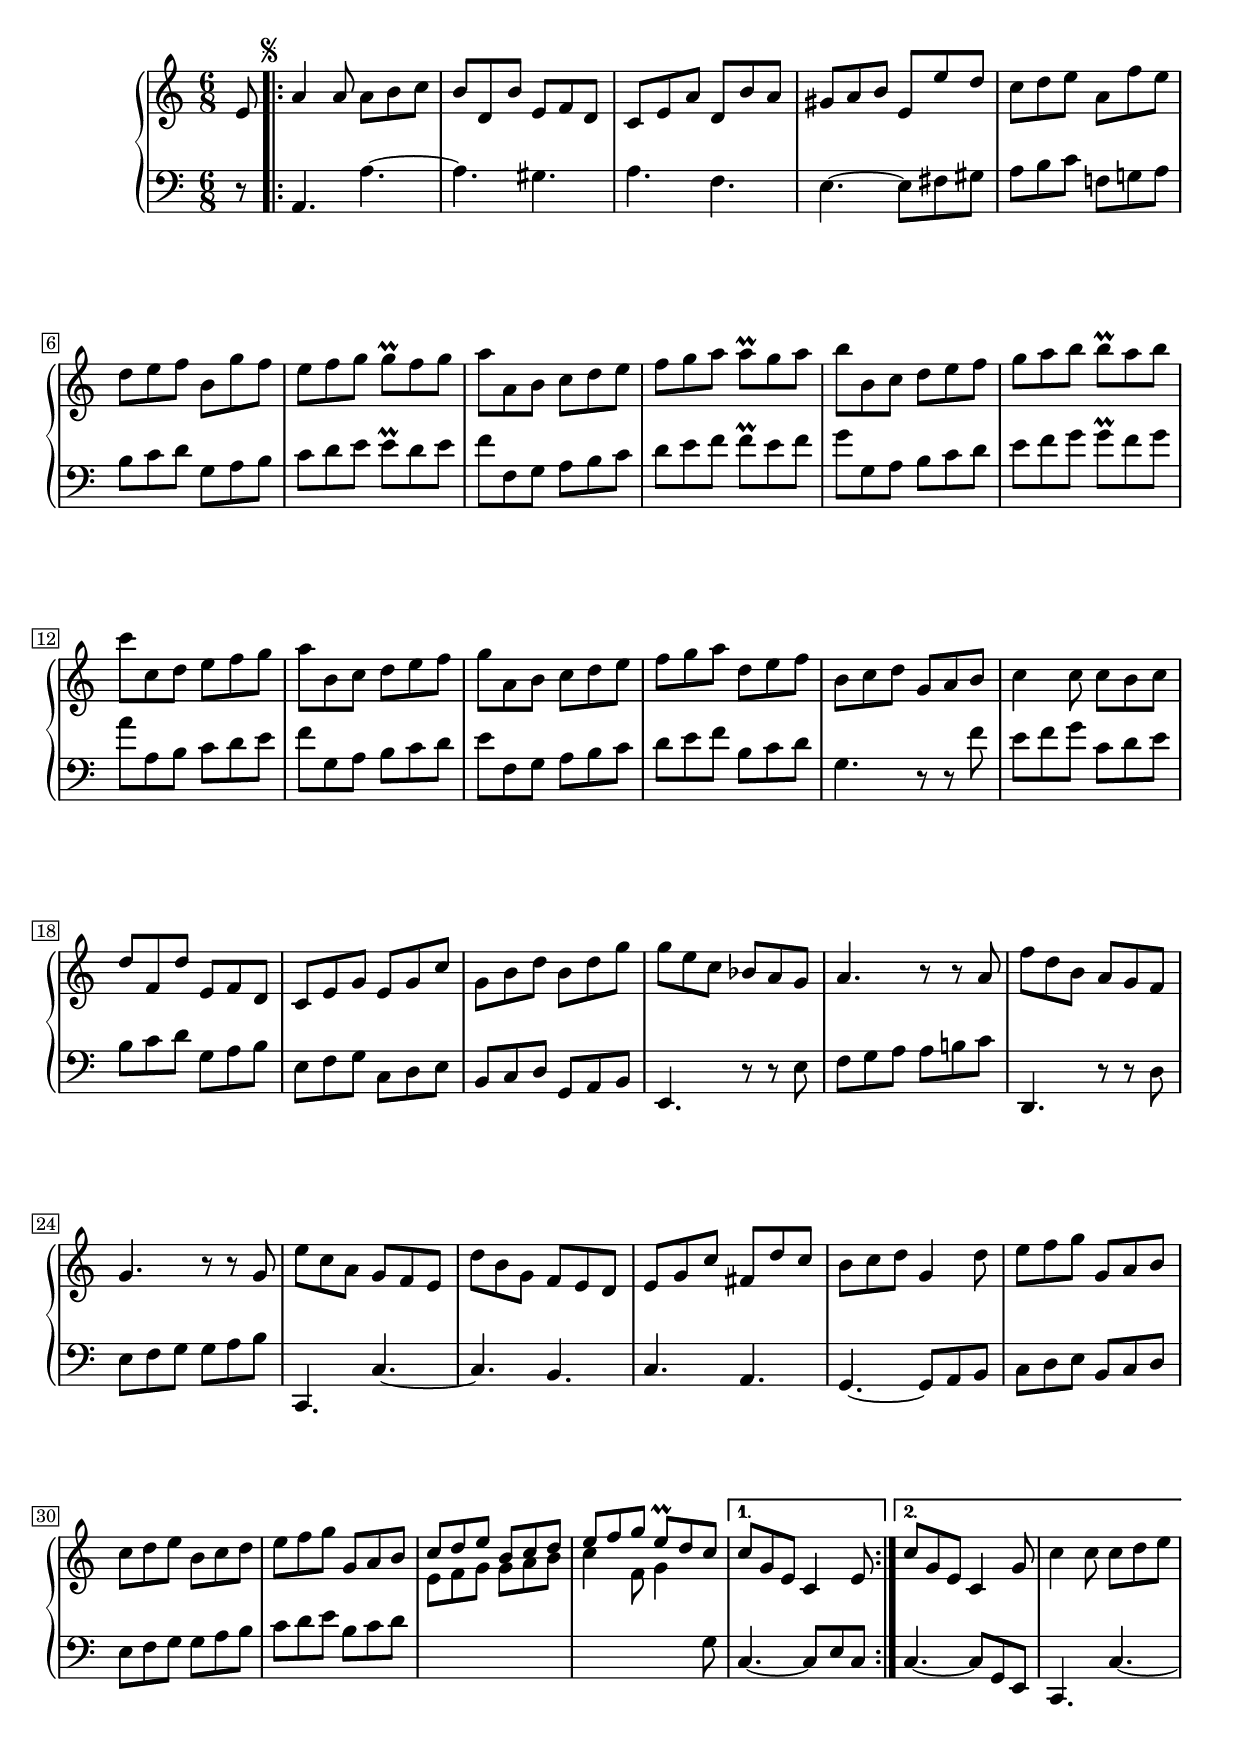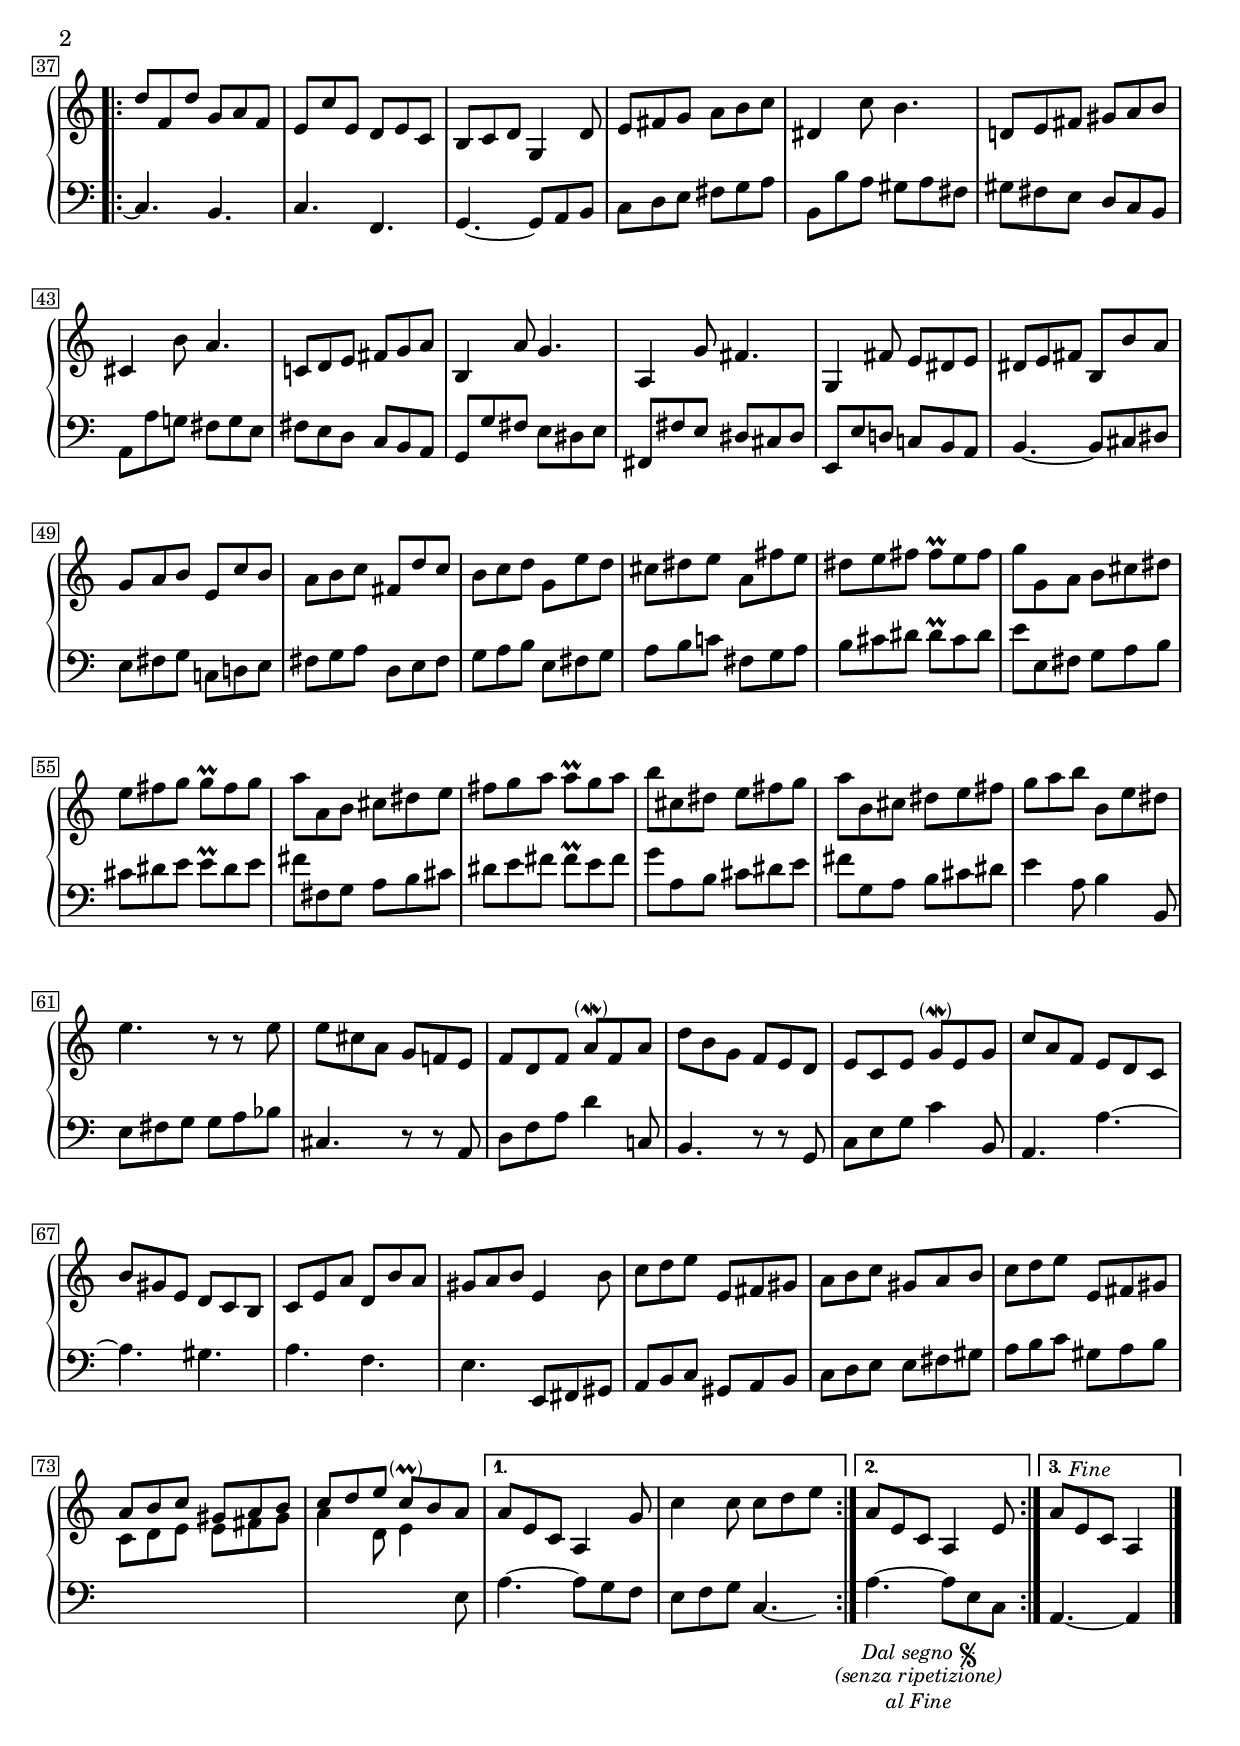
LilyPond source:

Global = {
  \key a \minor
  \time 6/8
  \include "../global.ly"
}

Soprano = \context Voice = "one" \relative c' {
  \voiceOne
  \stemNeutral\tieNeutral
  \override MultiMeasureRest.staff-position = #0
  \override Rest.staff-position = #0
  \override Script.direction = #UP
  \label #'SuiteIIGigue
  \partial 8 e8
  %1
  \repeat volta 2 {
  | \mark \markup { \tiny \musicglyph #"scripts.segno"}
    a4 a8 a b c
  | b d, b' e, f d
  | c e a d, b' a
  | gis a b e, e' d
  %5
  | c d e a, f' e
  | d e f b, g' f
  | e f g g\prall f g
  | a a, b c d e
  | f g a a\prall g a
  %10
  | b b, c d e f
  | g a b b\prall a b
  | c c, d e f g
  | a b, c d e f
  | g a, b c d e
  %15
  | f g a d, e f
  | b, c d g, a b
  | c4 c8 c b c
  | d f, d' e, f d
  | c e g e g c
  %20
  | g b d b d g
  | g e c bes a g
  | a4. r8 r a
  | f' d b a g f
  | g4. r8 r g
  %25
  | e' c a g f e
  | d' b g f e d
  | e g c fis, d' c
  | b c d g,4 d'8
  | e f g g, a b
  %30
  | c d e b c d
  | e f g g, a b
  | \stemUp c d e b c d
  | e f g e\prall d c
    \alternative {
      { c g e c4 e8 }
      {
  %35
  |     \stemNeutral c' g e c4 g'8
  |     c4 c8 c d e
      }
    }
  }
  \pageBreak
  \repeat volta 3 {
  | d f, d' g, a f
  | e c' e, d e c
  | b c d g,4 d'8
  %40
  | e fis g a b c
  | dis,4 c'8 b4.
  | d,!8 e fis gis a b
  | cis,4 b'8 a4.
  | c,!8 d e fis g a
  %45
  | b,4 a'8 g4.
  | a,4 g'8 fis4.
  | g,4 fis'8 e dis e
  | dis e fis b, b' a
  | g a b e, c' b
  %50
  | a b c fis, d' c
  | b c d g, e' d
  | cis dis e a, fis' e
  | dis e fis fis\prall e fis
  | g g, a b cis dis
  %55
  | e fis g g\prall fis g
  | a a, b cis dis e
  | fis g a a\prall g a
  | b cis, dis e fis g
  | a b, cis dis e fis
  %60
  | g a b b, e dis
  | e4. r8 r e
  | e cis a g f! e
  | f d f a\parenthesize\mordent f a
  | d b g f e d
  %65
  | e c e g\parenthesize\mordent e g
  | c a f e d c
  | b' gis e d c b
  | c e a d, b' a
  | gis a b e,4 b'8
  %70
  | c d e e, fis gis
  | a b c gis a b
  | c d e e, fis gis
  | \stemUp a b c gis a b
  | c d e c\parenthesize\prall b a
    \alternative {
      {
        \stemNeutral a e c a4 g'8
  |     c4 c8 c d e
      }
      { a, e c a4 e'8 }
      {
        a
        \once\override Staff.TextScript.extra-offset = #'(-0.6 . 0.5)
        e^\markup { "Fine" }
        c a4
      }
    }
  }
  \fine
}

Alto = \context Voice = "two" \relative c' {
  \voiceTwo
  \stemDown\tieDown
  \override Rest.staff-position = #0
  %1
}

Tenor = \context Voice = "three" \relative c {
  \voiceThree
  \stemUp\tieUp
  \override Rest.staff-position = #0
  %1
}

Bass = \context Voice = "four" \relative c {
  \voiceFour
  \stemNeutral\tieNeutral
  \override MultiMeasureRest.staff-position = #0
  \override Rest.staff-position = #0
  \override Script.direction = #UP
  \partial 8 r8
  %1
  \repeat volta 2 {
  | a4. a'~
  | a gis
  | a f
  | e~ e8 fis gis
  %5
  | a b c f,! g! a
  | b c d g, a b
  | c d e e\prall d e
  | f f, g a b c
  | d e f f\prall e f
  %10
  | g g, a b c d
  | e f g g\prall f g
  | a a, b c d e
  | f g, a b c d
  | e f, g a b c
  %15
  | d e f b, c d
  | g,4. r8 r f'
  | e f g c, d e
  | b c d g, a b
  | e, f g c, d e
  %20
  | b c d g, a b
  | e,4. r8 r e'
  | f g a a b! c
  | d,,4. r8 r d'
  | e f g g a b
  %25
  | c,,4. c'~
  | c b
  | c a
  | g~ g8 a b
  | c d e b c d
  %30
  | e f g g a b
  | c d e b c d
  | \change Staff = "upper" \stemDown e f g g a b
  | c4 f,8 g4 \change Staff = "lower" \stemNeutral g,8
    \alternative {
      { c,4.~ c8 e c }
      {
  %35
  |     c4.~ c8 g e
  |     c4. c'~
      }
    }
  }
  \repeat volta 3 {
  | c4. b
  | c f,
  | g4.~ g8 a b
  %40
  | c d e fis g a
  | b, b' a gis a fis
  | gis fis e d c b
  | a a' g! fis g e
  | fis e d c b a
  %45
  | g g' fis e dis e
  | fis, fis' e dis cis dis
  | e, e' d! c! b a
  | b4.~ b8 cis dis
  | e fis g c,! d! e
  %50
  | fis g a d, e fis
  | g a b e, fis g
  | a b c! fis, g a
  | b cis dis dis\prall cis dis
  | e e, fis g a b
  %55
  | cis dis e e\prall dis e
  | fis fis, g a b cis
  | dis e fis fis\prall e fis
  | g a, b cis dis e
  | fis g, a b cis dis
  %60
  | e4 a,8 b4 b,8
  | e fis g g a bes
  | cis,4. r8 r a
  | d f a d4 c,!8
  | b4. r8 r g
  %65
  | c e g c4 b,8
  | a4. a'~
  | a gis
  | a f
  | e e,8 fis gis
  %70
  | a b c gis a b
  | c d e e fis gis
  | a b c gis a b
  | \change Staff = "upper" \stemDown c d e e fis gis
  | a4 d,8 e4 \change Staff = "lower" \stemNeutral e,8
    \alternative {
      {
        a4. ~ a8 g f
  |     e f g
        \shape #'((0 . 0) (0 . 0) (0 . -0.3) (2.5 . 0)) LaissezVibrerTie
        c,4.\laissezVibrer
      }
      {
        \once\override Staff.TextScript.extra-offset = #'(-3 . 0)
        a'4.~_\markup {
          \center-column {
            \general-align #Y #2
            \line { "Dal segno" { \tiny \raise #0.4 \musicglyph #"scripts.segno" } }
            \general-align #Y #-2
            \line { "(senza ripetizione)" }
            \general-align #Y #-3.5
            \line { "al Fine" }
          }
        }
        a8 e c }
      { a4.~ a4 }
    }
  }
  \fine
}

\score {
  \new PianoStaff
  <<
    \accidentalStyle Score.piano
    \context Staff = "upper" <<
      \set Staff.midiInstrument = #"acoustic grand"
      \Global
      \clef treble
      \Soprano
      \Alto
    >>
    \context Staff = "lower" <<
      \set Staff.midiInstrument = #"acoustic grand"
      \Global
      \clef bass
      \Tenor
      \Bass
    >>
  >>
  \header {
    composer = ##f % "Johann Sebastian Bach"
    opus = ##f % "BWV 807"
    title = \markup { "Gigue" }
    subtitle = ##f
  }
  \layout {
    \context {
      \PianoStaff
      \override Parentheses.font-size = #-2
      \override TextScript.font-shape = #'italic
      \override TextScript.font-size = #-1
    }
  }
  \midi {
    \tempo 4 = 100
  }
}
